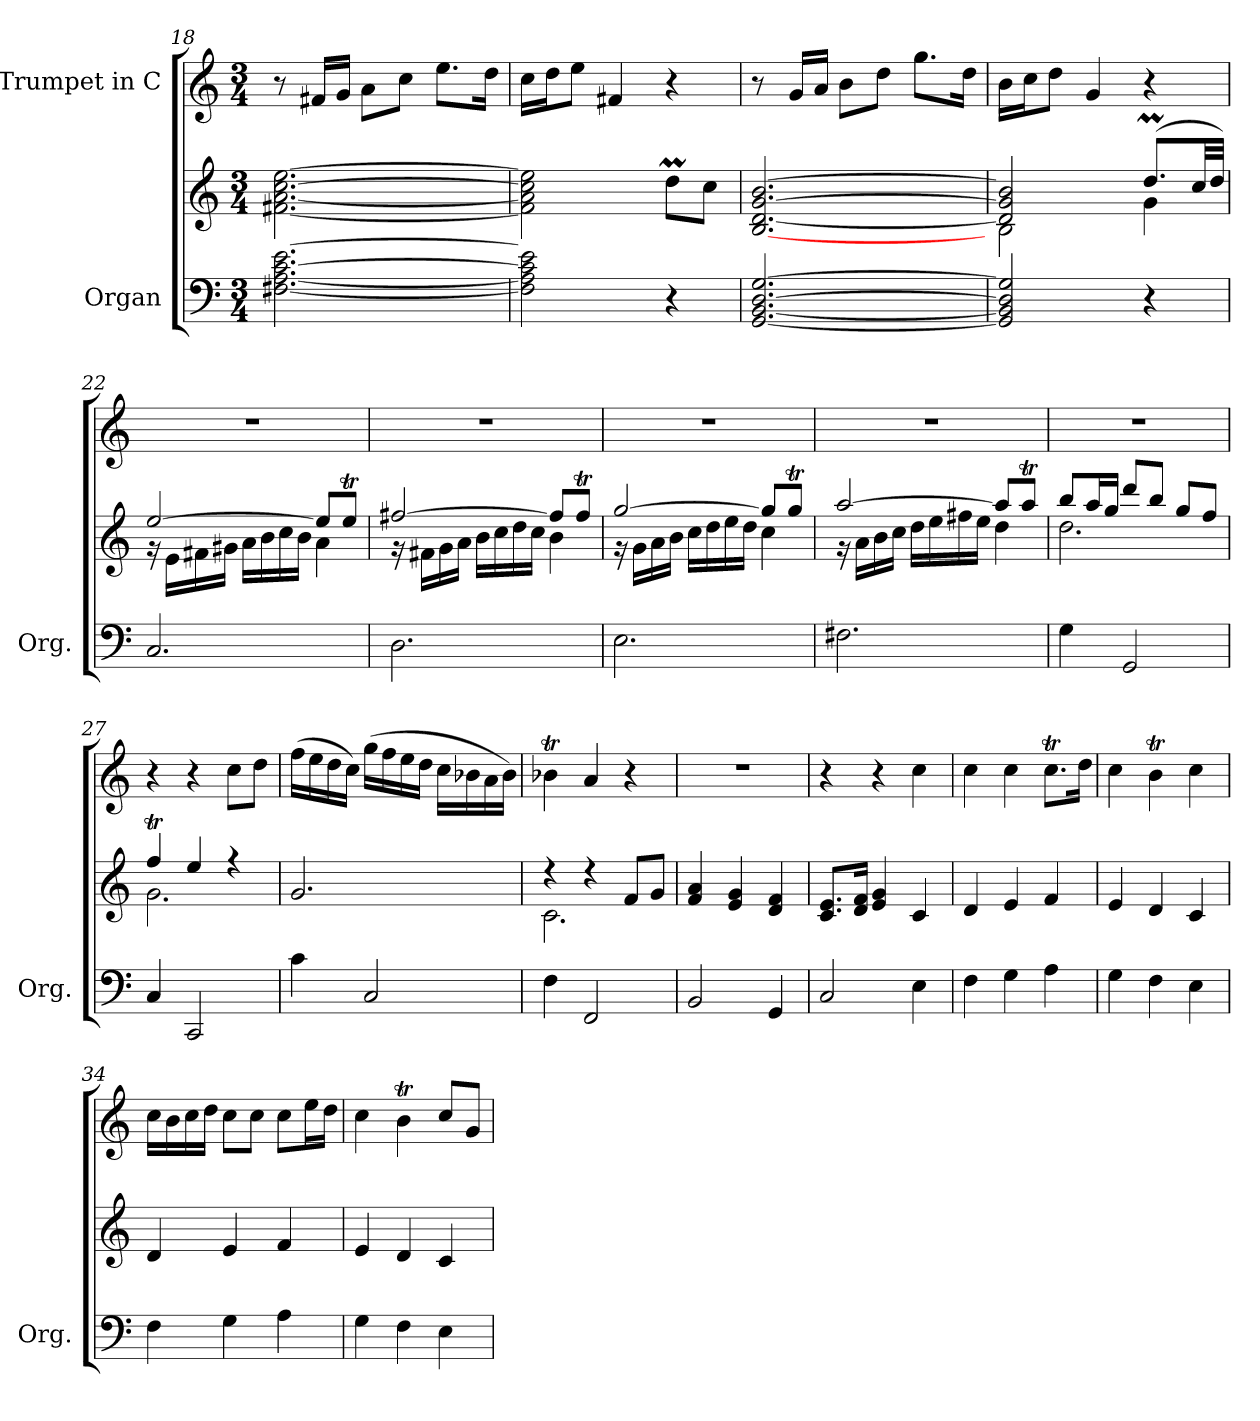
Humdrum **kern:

**kern	**kern	**kern
*part2	*part2	*part1
*staff3	*staff2	*staff1
*I"Organ	*	*I"Trumpet in C
*I'Org.	*	*
*clefF4	*clefG2	*clefG2
*k[]	*k[]	*k[]
*C:	*C:	*C:
*M3/4	*M3/4	*M3/4
=18	=18	=18
[2.F#X\ [2.A\ [2.c\ [2.e\	[2.f#X\ [2.a\ [2.cc\ [2.ee\	8r
.	.	16f#X/LL
.	.	16g/JJ
.	.	8a\L
.	.	8cc\J
.	.	8.ee\L
.	.	16dd\Jk
=19	=19	=19
2F#\] 2A\] 2c\] 2e\]	2f#\] 2a\] 2cc\] 2ee\]	16cc\LL
.	.	16dd\J
.	.	8ee\J
.	.	4f#X/
4r	8ddM\L	4r
.	8cc\J	.
!!LO:LB:g=z
=20	=20	=20
[2.GG/ [2.BB/ [2.D/ [2.G/	[2.B/ [2.d/ [2.g/ [2.b/	8r
.	.	16g/LL
.	.	16a/JJ
.	.	8b\L
.	.	8dd\J
.	.	8.gg\L
.	.	16dd\Jk
=21	=21	=21
*	*^	*
2GG/] 2BB/] 2D/] 2G/]	2d/] 2g/] 2b/]	2B\	16b\LL
.	.	.	16cc\J
.	.	.	8dd\J
.	.	.	4g/
4r	(>8.ddM/L	4g\	4r
.	32cc/LL	.	.
.	32dd/JJJ)	.	.
=22	=22	=22	=22
2.C/	[>2ee/	16rg	2.r
.	.	16e\LL	.
.	.	16f#X\	.
.	.	16g#X\JJ	.
.	.	16a\LL	.
.	.	16b\	.
.	.	16cc\	.
.	.	16b\JJ	.
.	8ee/L]	4a\	.
.	8eet/J	.	.
=23	=23	=23	=23
2.D\	[>2ff#X/	16rg	2.r
.	.	16f#X\LL	.
.	.	16g\	.
.	.	16a\JJ	.
.	.	16b\LL	.
.	.	16cc\	.
.	.	16dd\	.
.	.	16cc\JJ	.
.	8ff#/L]	4b\	.
.	8ff#t/J	.	.
=24	=24	=24	=24
2.E\	[>2gg/	16rg	2.r
.	.	16g\LL	.
.	.	16a\	.
.	.	16b\JJ	.
.	.	16cc\LL	.
.	.	16dd\	.
.	.	16ee\	.
.	.	16dd\JJ	.
.	8gg/L]	4cc\	.
.	8ggT/J	.	.
!!LO:PB:g=z
=25	=25	=25	=25
2.F#X\	[>2aa/	16rg	2.r
.	.	16a\LL	.
.	.	16b\	.
.	.	16cc\JJ	.
.	.	16dd\LL	.
.	.	16ee\	.
.	.	16ff#X\	.
.	.	16ee\JJ	.
.	8aa/L]	4dd\	.
.	8aaT/J	.	.
=26	=26	=26	=26
4G\	8bb/L	2.dd\	2.r
.	16aa/L	.	.
.	16gg/JJ	.	.
2GG/	8ddd/L	.	.
.	8bb/J	.	.
.	8gg/L	.	.
.	8ff/J	.	.
=27	=27	=27	=27
4C/	4ffT/	2.g\	4r
2CC/	4ee/	.	4r
.	4ree	.	8cc\L
.	.	.	8dd\J
*	*v	*v	*
=28	=28	=28
4c\	2.g/	(>16ff\LL
.	.	16ee\
.	.	16dd\
.	.	16cc\JJ)
2C/	.	(>16gg\LL
.	.	16ff\
.	.	16ee\
.	.	16dd\JJ
.	.	16cc\LL
.	.	16b-X\
.	.	16a\
.	.	16b-\JJ)
=29	=29	=29
*	*^	*
4F\	4r	2.c\	4b-XT\
2FF/	4r	.	4a/
.	8f/L	.	4r
.	8g/J	.	.
*	*v	*v	*
=30	=30	=30
2BB/	4f/ 4a/	2.r
.	4e/ 4g/	.
4GG/	4d/ 4f/	.
=31	=31	=31
2C/	8.c/ 8.e/L	4r
.	16d/ 16f/Jk	.
.	4e/ 4g/	4r
4E\	4c/	4cc\
!!LO:LB:g=z
=32	=32	=32
4F\	4d/	4cc\
4G\	4e/	4cc\
4A\	4f/	8.ccT\L
.	.	16dd\Jk
=33	=33	=33
4G\	4e/	4cc\
4F\	4d/	4bt\
4E\	4c/	4cc\
=34	=34	=34
4F\	4d/	16cc\LL
.	.	16b\
.	.	16cc\
.	.	16dd\JJ
4G\	4e/	8cc\L
.	.	8cc\J
4A\	4f/	8cc\L
.	.	16ee\L
.	.	16dd\JJ
=35	=35	=35
4G\	4e/	4cc\
4F\	4d/	4bt\
4E\	4c/	8cc/L
.	.	8g/J
=	=	=
*-	*-	*-
